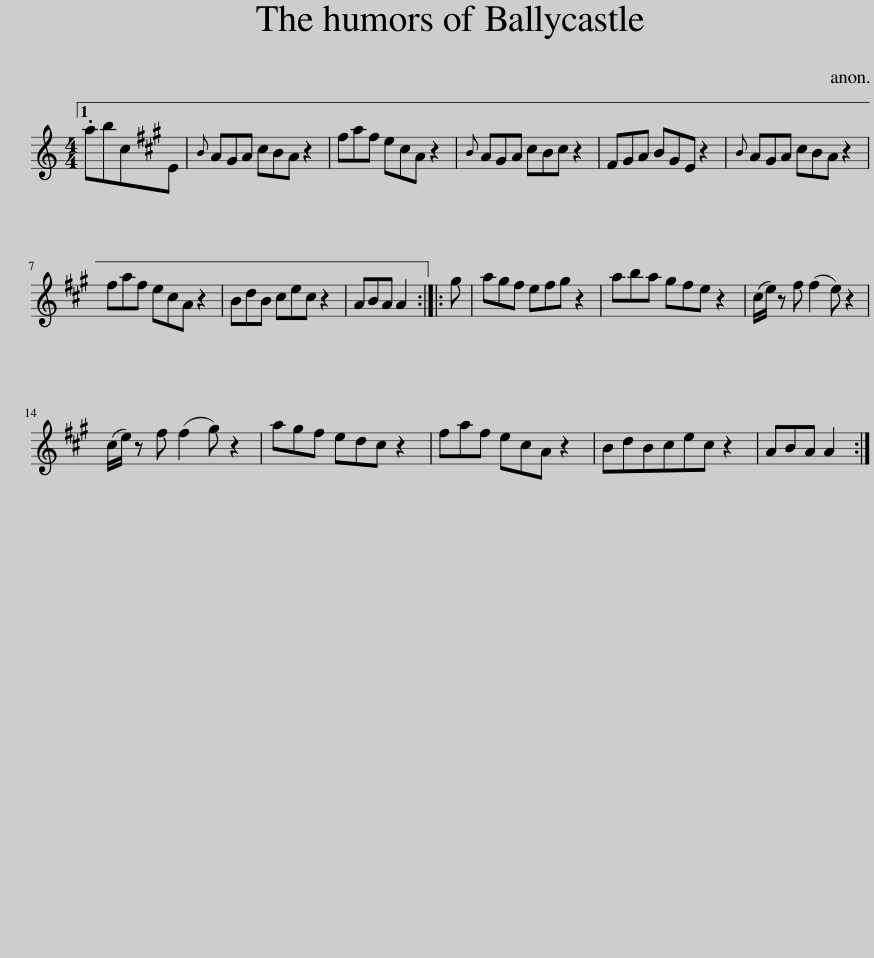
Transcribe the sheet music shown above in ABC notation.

X:1
L:1/8
M:4/4
I:linebreak $
K:C
V:1 treble
V:1
 .abcE |{B} A^GA ^cBA z2 | ^faf e^cA z2 |{B} A^GA ^cBc z2 | ^F^GA BGE z2 | %5
{B} A^GA ^cBA z2 |$ ^faf e^cA z2 | BdB ^cec z2 | ABA A2 :: ^g | %10
 a^g^f efg z2 | aba ^g^fe z2 | (^c/e/) z ^f (f2 e) z2 |$ (^c/e/) z ^f (f2 ^g) z2 | a^g^f ed^c z2 | %15
 ^faf e^cA z2 | BdB^cec z2 | ABA A2 :| %18
